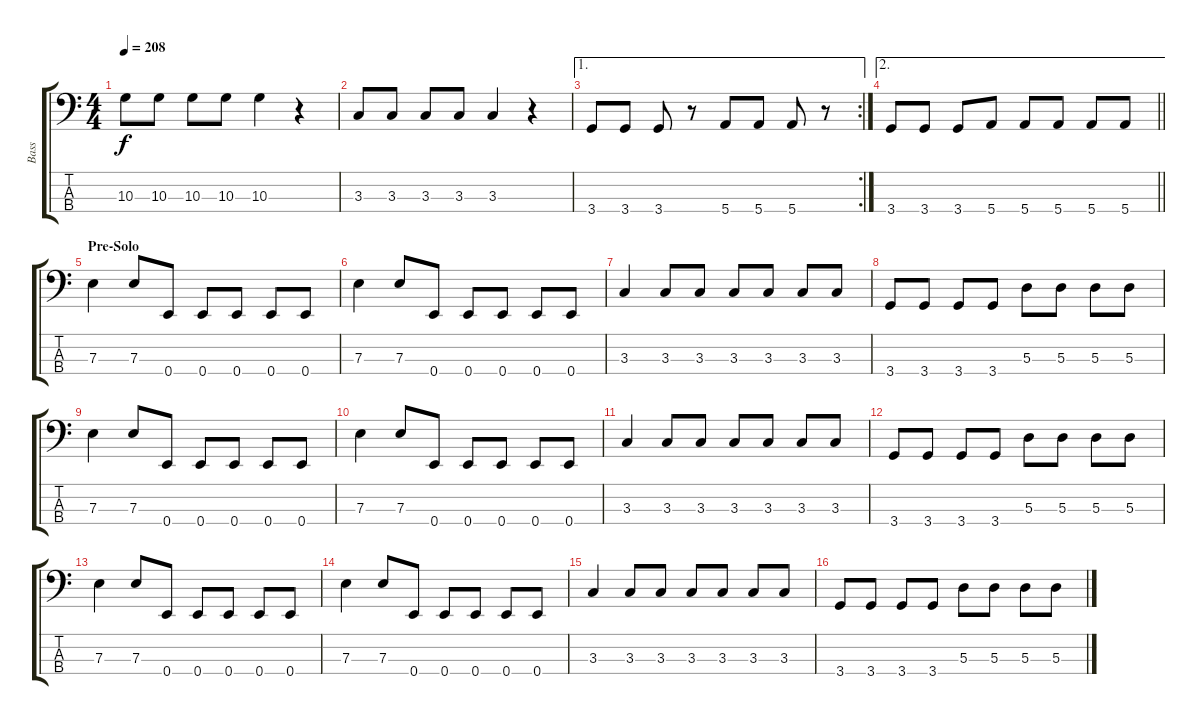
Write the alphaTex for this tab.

\track ("Bass" "Bass") {instrument electricbassfinger}
\staff {score tabs}
\tuning (G2 D2 A1 E1) {hide}
\ts (4 4)
\tempo 208
\clef f4
\ks c
10.3.8{dy f} 10.3.8 10.3.8 10.3.8 10.3.4 r.4 |
3.3.8 3.3.8 3.3.8 3.3.8 3.3.4 r.4 |
\ae 1
\rc 2
3.4.8 3.4.8 3.4.8 r.8 5.4.8 5.4.8 5.4.8 r.8 |
\ae 2
\barLineRight lightlight
3.4.8 3.4.8 3.4.8 5.4.8 5.4.8 5.4.8 5.4.8 5.4.8 |
\section ("" "Pre-Solo")
7.3.4 7.3.8 0.4.8 0.4.8 0.4.8 0.4.8 0.4.8 |
7.3.4 7.3.8 0.4.8 0.4.8 0.4.8 0.4.8 0.4.8 |
3.3.4 3.3.8 3.3.8 3.3.8 3.3.8 3.3.8 3.3.8 |
3.4.8 3.4.8 3.4.8 3.4.8 5.3.8 5.3.8 5.3.8 5.3.8 |
7.3.4 7.3.8 0.4.8 0.4.8 0.4.8 0.4.8 0.4.8 |
7.3.4 7.3.8 0.4.8 0.4.8 0.4.8 0.4.8 0.4.8 |
3.3.4 3.3.8 3.3.8 3.3.8 3.3.8 3.3.8 3.3.8 |
3.4.8 3.4.8 3.4.8 3.4.8 5.3.8 5.3.8 5.3.8 5.3.8 |
7.3.4 7.3.8 0.4.8 0.4.8 0.4.8 0.4.8 0.4.8 |
7.3.4 7.3.8 0.4.8 0.4.8 0.4.8 0.4.8 0.4.8 |
3.3.4 3.3.8 3.3.8 3.3.8 3.3.8 3.3.8 3.3.8 |
3.4.8 3.4.8 3.4.8 3.4.8 5.3.8 5.3.8 5.3.8 5.3.8
